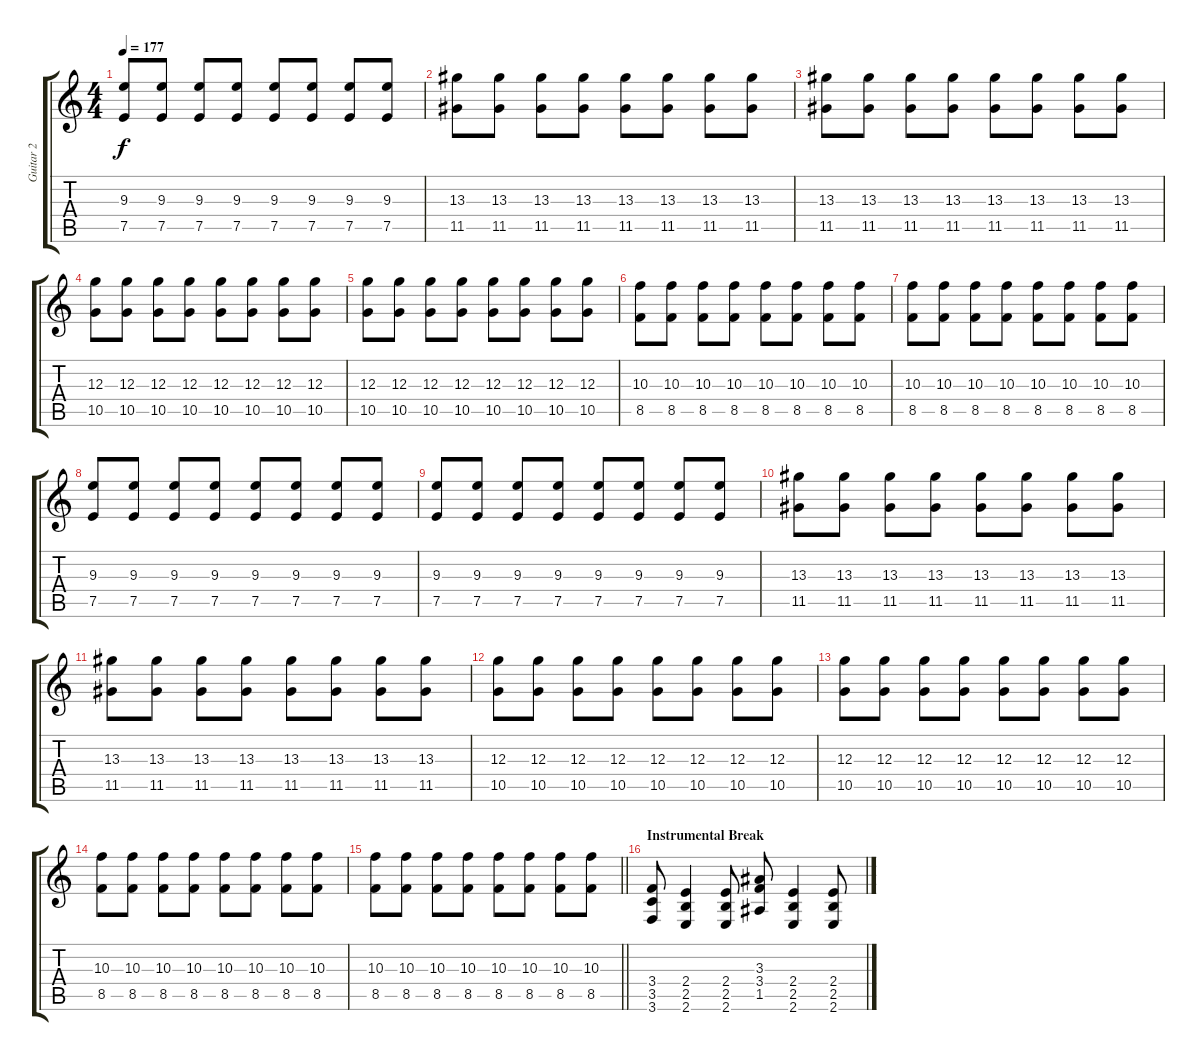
\track ("Guitar 2" "Guitar 2") {instrument distortionguitar}
\staff {score tabs}
\tuning (E4 B3 G3 D3 A2 D2) {hide}
\ts (4 4)
\tempo 177
\clef g2
\ks c
(9.3 7.5).8{dy f} (9.3 7.5).8 (9.3 7.5).8 (9.3 7.5).8 (9.3 7.5).8 (9.3 7.5).8 (9.3 7.5).8 (9.3 7.5).8 |
(13.3 11.5).8 (13.3 11.5).8 (13.3 11.5).8 (13.3 11.5).8 (13.3 11.5).8 (13.3 11.5).8 (13.3 11.5).8 (13.3 11.5).8 |
(13.3 11.5).8 (13.3 11.5).8 (13.3 11.5).8 (13.3 11.5).8 (13.3 11.5).8 (13.3 11.5).8 (13.3 11.5).8 (13.3 11.5).8 |
(12.3 10.5).8 (12.3 10.5).8 (12.3 10.5).8 (12.3 10.5).8 (12.3 10.5).8 (12.3 10.5).8 (12.3 10.5).8 (12.3 10.5).8 |
(12.3 10.5).8 (12.3 10.5).8 (12.3 10.5).8 (12.3 10.5).8 (12.3 10.5).8 (12.3 10.5).8 (12.3 10.5).8 (12.3 10.5).8 |
(10.3 8.5).8 (10.3 8.5).8 (10.3 8.5).8 (10.3 8.5).8 (10.3 8.5).8 (10.3 8.5).8 (10.3 8.5).8 (10.3 8.5).8 |
(10.3 8.5).8 (10.3 8.5).8 (10.3 8.5).8 (10.3 8.5).8 (10.3 8.5).8 (10.3 8.5).8 (10.3 8.5).8 (10.3 8.5).8 |
(9.3 7.5).8 (9.3 7.5).8 (9.3 7.5).8 (9.3 7.5).8 (9.3 7.5).8 (9.3 7.5).8 (9.3 7.5).8 (9.3 7.5).8 |
(9.3 7.5).8 (9.3 7.5).8 (9.3 7.5).8 (9.3 7.5).8 (9.3 7.5).8 (9.3 7.5).8 (9.3 7.5).8 (9.3 7.5).8 |
(13.3 11.5).8 (13.3 11.5).8 (13.3 11.5).8 (13.3 11.5).8 (13.3 11.5).8 (13.3 11.5).8 (13.3 11.5).8 (13.3 11.5).8 |
(13.3 11.5).8 (13.3 11.5).8 (13.3 11.5).8 (13.3 11.5).8 (13.3 11.5).8 (13.3 11.5).8 (13.3 11.5).8 (13.3 11.5).8 |
(12.3 10.5).8 (12.3 10.5).8 (12.3 10.5).8 (12.3 10.5).8 (12.3 10.5).8 (12.3 10.5).8 (12.3 10.5).8 (12.3 10.5).8 |
(12.3 10.5).8 (12.3 10.5).8 (12.3 10.5).8 (12.3 10.5).8 (12.3 10.5).8 (12.3 10.5).8 (12.3 10.5).8 (12.3 10.5).8 |
(10.3 8.5).8 (10.3 8.5).8 (10.3 8.5).8 (10.3 8.5).8 (10.3 8.5).8 (10.3 8.5).8 (10.3 8.5).8 (10.3 8.5).8 |
\barLineRight lightlight
(10.3 8.5).8 (10.3 8.5).8 (10.3 8.5).8 (10.3 8.5).8 (10.3 8.5).8 (10.3 8.5).8 (10.3 8.5).8 (10.3 8.5).8 |
\section ("" "Instrumental Break")
(3.4 3.5 3.6).8 (2.4 2.5 2.6).4 (2.4 2.5 2.6).8 (3.3 3.4 1.5).8 (2.4 2.5 2.6).4 (2.4 2.5 2.6).8
